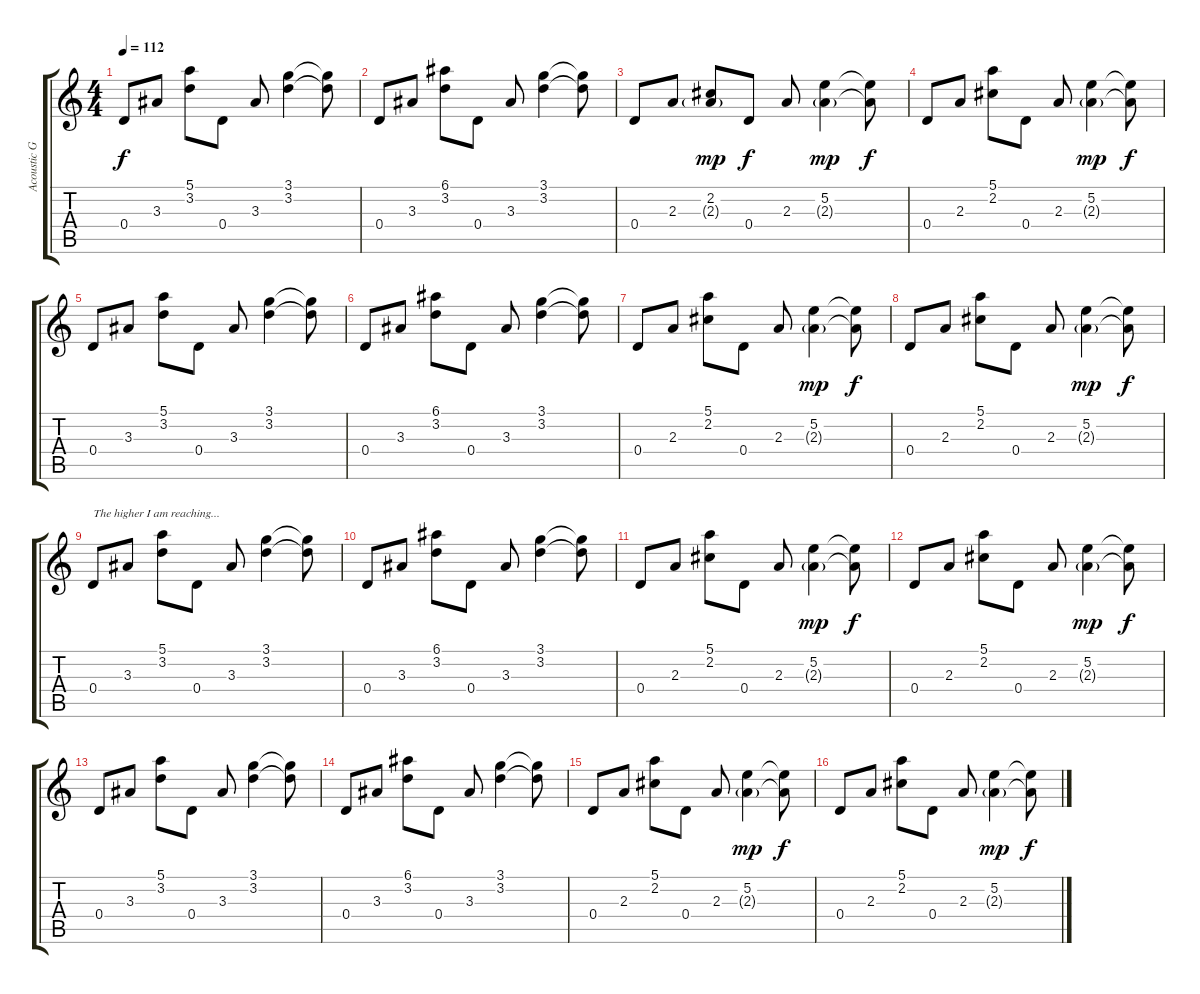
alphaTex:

\track ("Acoustic Guitar 1" "Acoustic G") {instrument acousticguitarsteel}
\staff {score tabs}
\tuning (E4 B3 G3 D3 A2 E2) {hide}
\ts (4 4)
\tempo 112
\clef g2
\ks c
0.4.8{dy f instrument acousticguitarsteel} 3.3.8 (5.1 3.2).8 0.4.8 3.3.8 (3.1 3.2).4 (3.1{t} 3.2{t}).8 |
0.4.8 3.3.8 (6.1 3.2).8 0.4.8 3.3.8 (3.1 3.2).4 (3.1{t} 3.2{t}).8 |
0.4.8 2.3.8 (2.2 2.3{g}).8{dy mp} 0.4.8{dy f} 2.3.8 (5.2 2.3{g}).4{dy mp} (5.2{t} 2.3{t}).8{dy f} |
0.4.8 2.3.8 (5.1 2.2).8 0.4.8 2.3.8 (5.2 2.3{g}).4{dy mp} (5.2{t} 2.3{t}).8{dy f} |
0.4.8 3.3.8 (5.1 3.2).8 0.4.8 3.3.8 (3.1 3.2).4 (3.1{t} 3.2{t}).8 |
0.4.8 3.3.8 (6.1 3.2).8 0.4.8 3.3.8 (3.1 3.2).4 (3.1{t} 3.2{t}).8 |
0.4.8 2.3.8 (5.1 2.2).8 0.4.8 2.3.8 (5.2 2.3{g}).4{dy mp} (5.2{t} 2.3{t}).8{dy f} |
0.4.8 2.3.8 (5.1 2.2).8 0.4.8 2.3.8 (5.2 2.3{g}).4{dy mp} (5.2{t} 2.3{t}).8{dy f} |
0.4.8{txt "The higher I am reaching..."} 3.3.8 (5.1 3.2).8 0.4.8 3.3.8 (3.1 3.2).4 (3.1{t} 3.2{t}).8 |
0.4.8 3.3.8 (6.1 3.2).8 0.4.8 3.3.8 (3.1 3.2).4 (3.1{t} 3.2{t}).8 |
0.4.8 2.3.8 (5.1 2.2).8 0.4.8 2.3.8 (5.2 2.3{g}).4{dy mp} (5.2{t} 2.3{t}).8{dy f} |
0.4.8 2.3.8 (5.1 2.2).8 0.4.8 2.3.8 (5.2 2.3{g}).4{dy mp} (5.2{t} 2.3{t}).8{dy f} |
0.4.8 3.3.8 (5.1 3.2).8 0.4.8 3.3.8 (3.1 3.2).4 (3.1{t} 3.2{t}).8 |
0.4.8 3.3.8 (6.1 3.2).8 0.4.8 3.3.8 (3.1 3.2).4 (3.1{t} 3.2{t}).8 |
0.4.8 2.3.8 (5.1 2.2).8 0.4.8 2.3.8 (5.2 2.3{g}).4{dy mp} (5.2{t} 2.3{t}).8{dy f} |
0.4.8 2.3.8 (5.1 2.2).8 0.4.8 2.3.8 (5.2 2.3{g}).4{dy mp} (5.2{t} 2.3{t}).8{dy f}
